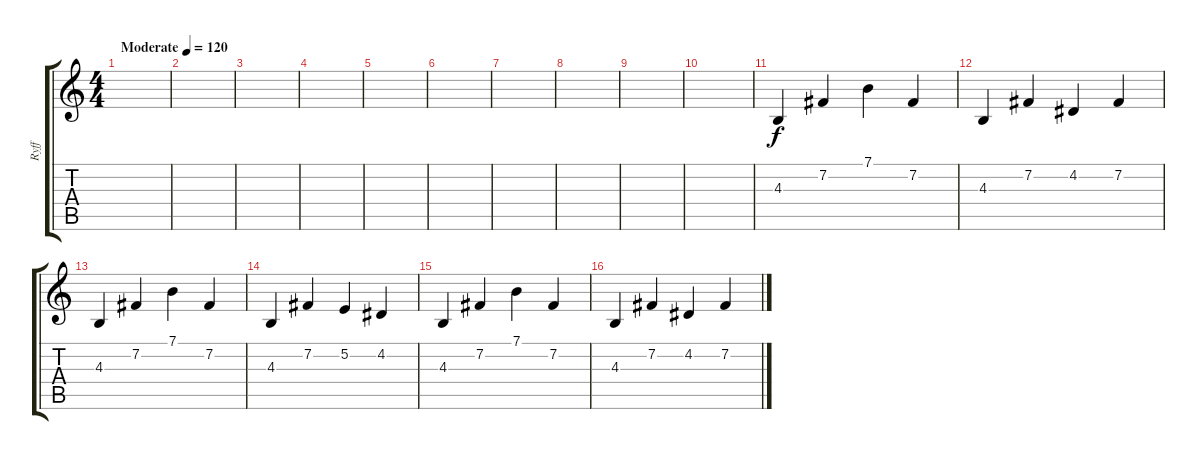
\track ("Ryff" "Ryff") {instrument tremolostrings}
\staff {score tabs}
\tuning (E4 B3 G3 D3 A2 E2) {hide}
\ts (4 4)
\tempo (120 "Moderate")
\clef g2
\ks c
|
|
|
|
|
|
|
|
|
|
4.3.4 7.2.4 7.1.4 7.2.4 |
4.3.4 7.2.4 4.2.4 7.2.4 |
4.3.4 7.2.4 7.1.4 7.2.4 |
4.3.4 7.2.4 5.2.4 4.2.4 |
4.3.4 7.2.4 7.1.4 7.2.4 |
4.3.4 7.2.4 4.2.4 7.2.4
